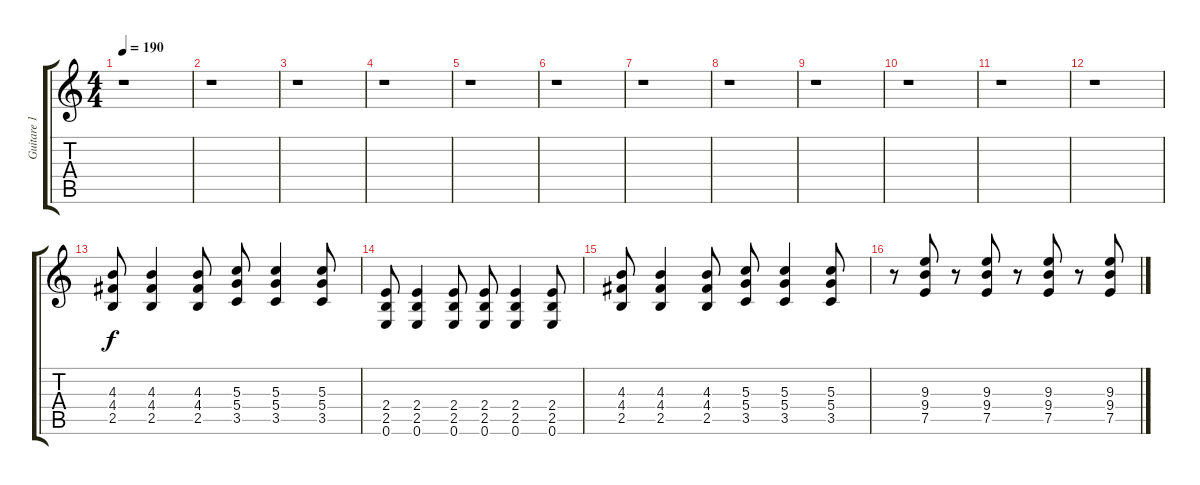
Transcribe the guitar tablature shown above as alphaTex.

\track ("Guitare 1" "Guitare 1") {instrument overdrivenguitar}
\staff {score tabs}
\tuning (E4 B3 G3 D3 A2 E2) {hide}
\ts (4 4)
\tempo 190
\clef g2
\ks c
r.1{dy f instrument overdrivenguitar} |
r.1 |
r.1 |
r.1 |
r.1 |
r.1 |
r.1 |
r.1 |
r.1 |
r.1 |
r.1 |
r.1 |
(4.3 4.4 2.5).8 (4.3 4.4 2.5).4 (4.3 4.4 2.5).8 (5.3 5.4 3.5).8 (5.3 5.4 3.5).4 (5.3 5.4 3.5).8 |
(2.4 2.5 0.6).8 (2.4 2.5 0.6).4 (2.4 2.5 0.6).8 (2.4 2.5 0.6).8 (2.4 2.5 0.6).4 (2.4 2.5 0.6).8 |
(4.3 4.4 2.5).8 (4.3 4.4 2.5).4 (4.3 4.4 2.5).8 (5.3 5.4 3.5).8 (5.3 5.4 3.5).4 (5.3 5.4 3.5).8 |
r.8 (9.3 9.4 7.5).8 r.8 (9.3 9.4 7.5).8 r.8 (9.3 9.4 7.5).8 r.8 (9.3 9.4 7.5).8
